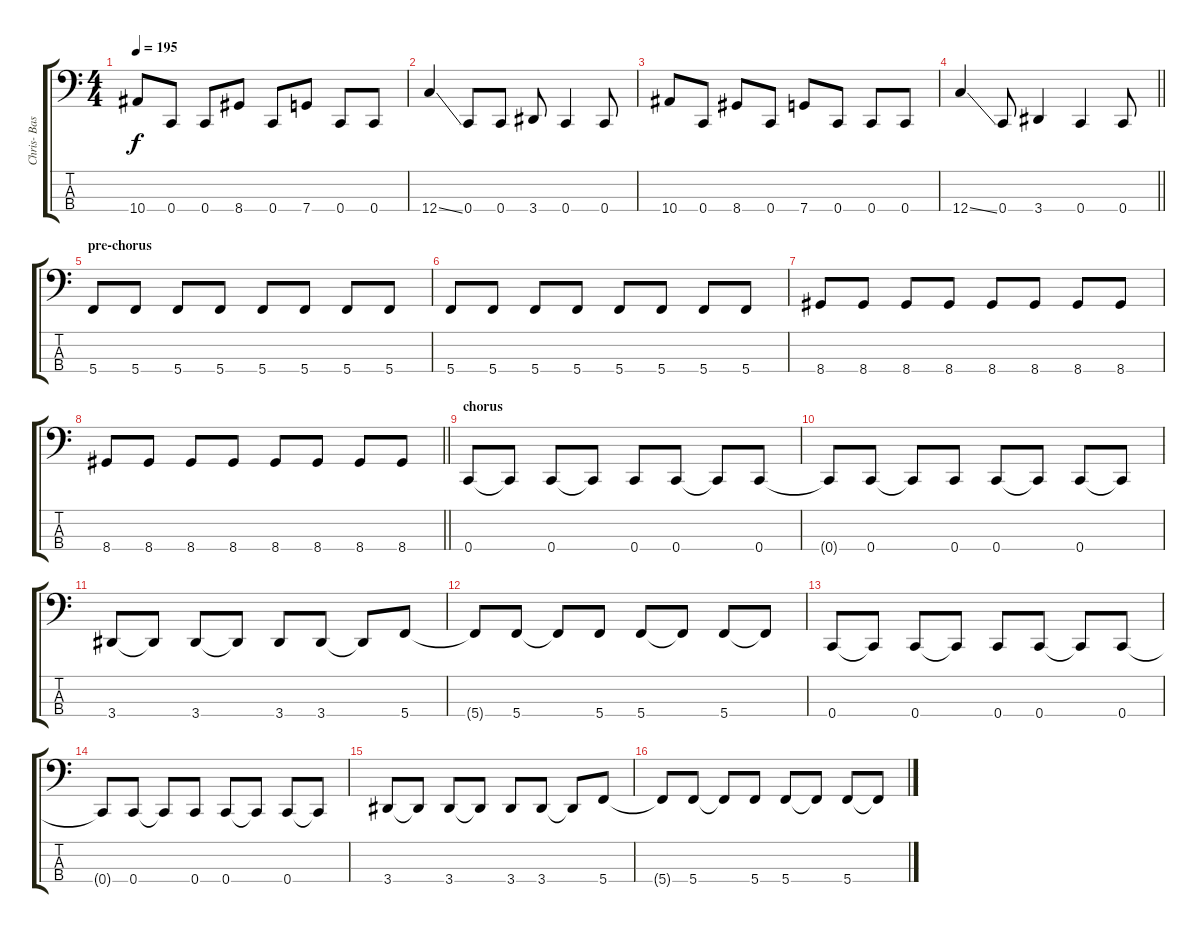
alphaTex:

\track ("Chris- Bass" "Chris- Bas") {instrument electricbassfinger}
\staff {score tabs}
\tuning (F2 C2 G1 C1) {hide}
\ts (4 4)
\tempo 195
\clef f4
\ks c
10.4.8{dy f} 0.4.8 0.4.8 8.4.8 0.4.8 7.4.8 0.4.8 0.4.8 |
12.4{ss}.4 0.4.8 0.4.8 3.4.8 0.4.4 0.4.8 |
10.4.8 0.4.8 8.4.8 0.4.8 7.4.8 0.4.8 0.4.8 0.4.8 |
\barLineRight lightlight
12.4{ss}.4 0.4.8 3.4.4 0.4.4 0.4.8 |
\section ("" "pre-chorus")
5.4.8 5.4.8 5.4.8 5.4.8 5.4.8 5.4.8 5.4.8 5.4.8 |
5.4.8 5.4.8 5.4.8 5.4.8 5.4.8 5.4.8 5.4.8 5.4.8 |
8.4.8 8.4.8 8.4.8 8.4.8 8.4.8 8.4.8 8.4.8 8.4.8 |
\barLineRight lightlight
8.4.8 8.4.8 8.4.8 8.4.8 8.4.8 8.4.8 8.4.8 8.4.8 |
\section ("" "chorus")
0.4.8 0.4{t}.8 0.4.8 0.4{t}.8 0.4.8 0.4.8 0.4{t}.8 0.4.8 |
0.4{t}.8 0.4.8 0.4{t}.8 0.4.8 0.4.8 0.4{t}.8 0.4.8 0.4{t}.8 |
3.4.8 3.4{t}.8 3.4.8 3.4{t}.8 3.4.8 3.4.8 3.4{t}.8 5.4.8 |
5.4{t}.8 5.4.8 5.4{t}.8 5.4.8 5.4.8 5.4{t}.8 5.4.8 5.4{t}.8 |
0.4.8 0.4{t}.8 0.4.8 0.4{t}.8 0.4.8 0.4.8 0.4{t}.8 0.4.8 |
0.4{t}.8 0.4.8 0.4{t}.8 0.4.8 0.4.8 0.4{t}.8 0.4.8 0.4{t}.8 |
3.4.8 3.4{t}.8 3.4.8 3.4{t}.8 3.4.8 3.4.8 3.4{t}.8 5.4.8 |
5.4{t}.8 5.4.8 5.4{t}.8 5.4.8 5.4.8 5.4{t}.8 5.4.8 5.4{t}.8
